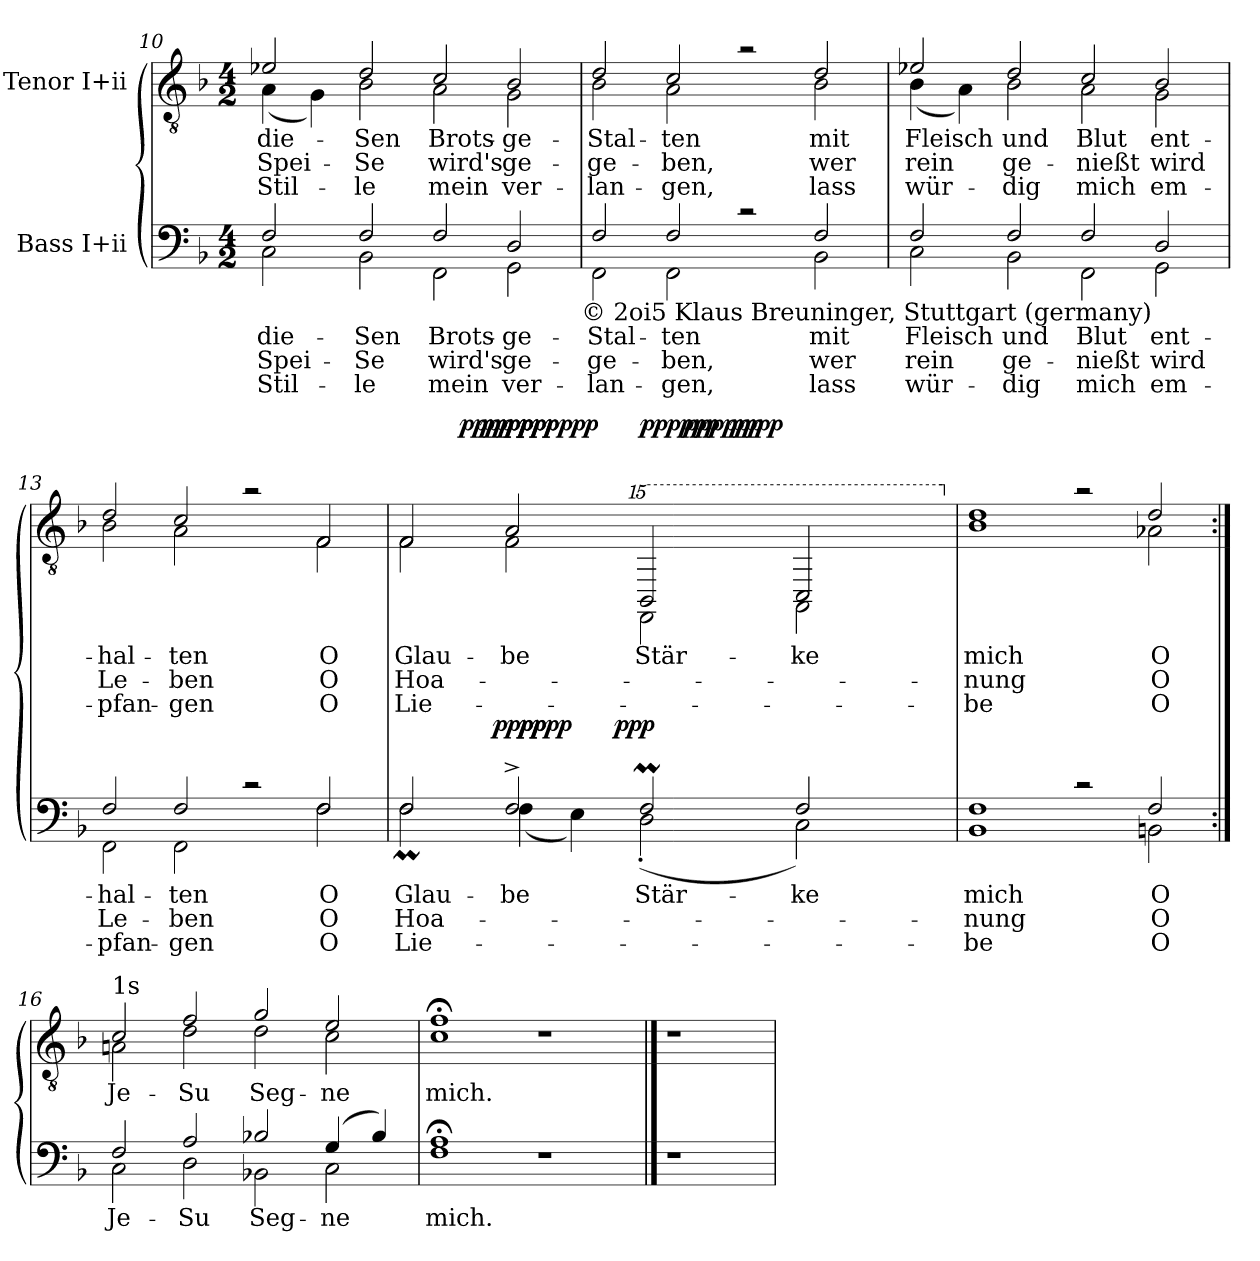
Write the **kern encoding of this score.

**kern	**text	**text	**text	**dynam	**kern	**text	**text	**text	**dynam
*part2	*part2	*part2	*part2	*part2	*part1	*part1	*part1	*part1	*part1
*staff2	*staff2	*staff2	*staff2	*staff2	*staff1	*staff1	*staff1	*staff1	*staff1
*I"Bass I+ii	*	*	*	*	*I"Tenor I+ii	*	*	*	*
*clefF4	*	*	*	*	*clefGv2	*	*	*	*
*k[b-]	*	*	*	*	*k[b-]	*	*	*	*
*F:	*	*	*	*	*F:	*	*	*	*
*M4/2	*	*	*	*	*M4/2	*	*	*	*
=10	=10	=10	=10	=10	=10	=10	=10	=10	=10
!	!LO:LY:a	!LO:LY:a	!LO:LY:a	!	!	!LO:LY:b	!LO:LY:b	!LO:LY:b	!
*^	*	*	*	*	*^	*	*	*	*
2F/	2C\	die-	Spei-	Stil-	.	2e-X/	(<4A\	die-	Spei-	Stil-	.
.	.	.	.	.	.	.	4G\)	.	.	.	.
!	!	!LO:LY:a	!LO:LY:a	!LO:LY:a	!	!	!	!LO:LY:b	!LO:LY:b	!LO:LY:b	!
2F/	2BB-\	-Sen	-Se	-le	.	2d/	2B-\	-Sen	-Se	-le	.
!	!	!LO:LY:a	!LO:LY:a	!LO:LY:a	!	!	!	!LO:LY:b	!LO:LY:b	!LO:LY:b	!
2F/	2FF\	Brots-	wird's	mein	.	2c/	2A\	Brots-	wird's	mein	.
!	!	!LO:LY:a	!LO:LY:a	!LO:LY:a	!	!	!	!LO:LY:b	!LO:LY:b	!LO:LY:b	!
2D/	2GG\	-ge-	ge-	ver-	.	2B-/	2G\	-ge-	ge-	ver-	.
!	!LO:TX:b:t=© 2oi5 Klaus Breuninger, Stuttgart (germany)	!	!	!	!	!	!	!	!	!	!
=11	=11	=11	=11	=11	=11	=11	=11	=11	=11	=11	=11
!	!	!LO:LY:a	!LO:LY:a	!LO:LY:a	!	!	!	!LO:LY:b	!LO:LY:b	!LO:LY:b	!
2F/	2FF\	-Stal-	-ge-	-lan-	.	2d/	2B-\	-Stal-	-ge-	-lan-	.
!	!	!LO:LY:a	!LO:LY:a	!LO:LY:a	!	!	!	!LO:LY:b	!LO:LY:b	!LO:LY:b	!
2F/	2FF\	-ten	-ben,	-gen,	.	2c/	2A\	-ten	-ben,	-gen,	.
2rc	2ryy	.	.	.	.	2ra	2ryy	.	.	.	.
!	!	!LO:LY:a	!LO:LY:a	!LO:LY:a	!	!	!	!LO:LY:b	!LO:LY:b	!LO:LY:b	!
2F/	2BB-\	mit	wer	lass	.	2d/	2B-\	mit	wer	lass	.
!!LO:PB:g=z	!!
=12	=12	=12	=12	=12	=12	=12	=12	=12	=12	=12	=12
!	!	!LO:LY:a	!LO:LY:a	!LO:LY:a	!	!	!	!LO:LY:b	!LO:LY:b	!LO:LY:b	!
2F/	2C\	Fleisch	rein	wür-	.	2e-X/	(<4B-\	Fleisch	rein	wür-	.
.	.	.	.	.	.	.	4A\)	.	.	.	.
!	!	!LO:LY:a	!LO:LY:a	!LO:LY:a	!	!	!	!LO:LY:b	!LO:LY:b	!LO:LY:b	!
2F/	2BB-\	und	ge-	-dig	.	2d/	2B-\	und	ge-	-dig	.
!	!	!LO:LY:a	!LO:LY:a	!LO:LY:a	!	!	!	!LO:LY:b	!LO:LY:b	!LO:LY:b	!
2F/	2FF\	Blut	-nießt	mich	.	2c/	2A\	Blut	-nießt	mich	.
!	!	!LO:LY:a	!LO:LY:a	!LO:LY:a	!	!	!	!LO:LY:b	!LO:LY:b	!LO:LY:b	!
2D/	2GG\	ent-	wird	em-	.	2B-/	2G\	ent-	wird	em-	.
=13	=13	=13	=13	=13	=13	=13	=13	=13	=13	=13	=13
!	!	!LO:LY:a	!LO:LY:a	!LO:LY:a	!	!	!	!LO:LY:b	!LO:LY:b	!LO:LY:b	!
2F/	2FF\	-hal-	Le-	-pfan-	.	2d/	2B-\	-hal-	Le-	-pfan-	.
!	!	!LO:LY:a	!LO:LY:a	!LO:LY:a	!	!	!	!LO:LY:b	!LO:LY:b	!LO:LY:b	!
2F/	2FF\	-ten	-ben	-gen	.	2c/	2A\	-ten	-ben	-gen	.
2rc	2ryy	.	.	.	.	2ra	2ryy	.	.	.	.
!	!	!LO:LY:a	!LO:LY:a	!LO:LY:a	!	!	!	!LO:LY:b	!LO:LY:b	!LO:LY:b	!
2F/	2F\	O	O	O	.	2F/	2F\	O	O	O	.
=14	=14	=14	=14	=14	=14	=14	=14	=14	=14	=14	=14
!	!	!LO:LY:a	!LO:LY:a	!LO:LY:a	!	!	!	!LO:LY:b	!LO:LY:b	!LO:LY:b	!
*^	*^	*	*	*	*	*^	*	*	*	*	*
*	*	*^	*	*	*	*	*	*	*	*^	*	*	*	*
*	*	*	*	*	*	*	*	*	*	*	*	*^	*	*	*	*
*	*	*	*	*	*	*	*	*	*	*	*	*	*^	*	*	*	*
*	*	*	*	*	*	*	*	*	*	*	*	*	*	*^	*	*	*	*
*	*	*	*	*	*	*	*	*	*	*	*	*	*	*	*^	*	*	*	*
2F/	2FM\	4...ryy	2ryy	2ryy	Glau-	Hoa-	Lie-	.	2F/	2F\	4.ryy	4..ryy	2ryy	2ryy	1ryy	1ryy	Glau-	Hoa-	Lie-	.
!	!	!	!	!	!	!	!	!	!	!	!	!	!	!	!	!	!	!	!	!LO:DY:a
.	.	.	.	.	.	.	.	.	.	.	1ryy	.	.	.	.	.	.	.	.	pppp
!	!	!	!	!	!	!	!	!	!	!	!	!	!	!	!	!	!	!	!	!LO:DY:a
.	.	.	.	.	.	.	.	.	.	.	.	1ryy	.	.	.	.	.	.	.	pppp
!	!	!	!	!	!	!	!	!LO:DY:a	!	!	!	!	!	!	!	!	!	!	!	!
.	.	1ryy	.	.	.	.	.	pppp	.	.	.	.	.	.	.	.	.	.	.	.
!	!	!	!	!	!LO:LY:a	!	!	!	!	!	!	!	!	!	!	!	!LO:LY:b	!	!	!LO:DY:b
2F^>/	(<4F\	.	32ryy	4ryy	-be	.	.	.	2A/	2F\	.	.	32ryy	8..ryy	.	.	-be	.	.	pppp
!	!	!	!	!	!	!	!	!LO:DY:a	!	!	!	!	!	!	!	!	!	!	!	!LO:DY:a
.	.	.	1ryy	.	.	.	.	pppp	.	.	.	.	1ryy	.	.	.	.	.	.	ppp
!	!	!	!	!	!	!	!	!	!	!	!	!	!	!	!	!	!	!	!	!LO:DY:b
.	.	.	.	.	.	.	.	.	.	.	.	.	.	1ryy	.	.	.	.	.	ppp
.	4E\)	.	.	8ryy	.	.	.	.	.	.	.	.	.	.	.	.	.	.	.	.
.	.	.	.	32ryy	.	.	.	.	.	.	.	.	.	.	.	.	.	.	.	.
!	!	!	!	!	!	!	!	!LO:DY:a	!	!	!	!	!	!	!	!	!	!	!	!
.	.	.	.	1ryy	.	.	.	ppp	.	.	.	.	.	.	.	.	.	.	.	.
!	!	!	!	!	!LO:LY:a	!	!	!	!	!	!	!	!	!	!	!	!	!	!	!
*	*	*	*	*	*	*	*	*	*15ma	*	*	*	*	*	*	*	*	*	*	*
!	!	!	!	!	!	!	!	!	!	!	!	!	!	!	!	!	!LO:LY:b	!	!	!LO:DY:b
2FM/	(<2D'<\	.	.	.	Stär-	.	.	.	2B-/	2F\	.	.	.	.	8ryy	4ryy	Stär-	.	.	pppppp
.	.	.	.	.	.	.	.	.	.	.	.	.	.	.	32ryy	.	.	.	.	.
!	!	!	!	!	!	!	!	!	!	!	!	!	!	!	!	!	!	!	!	!LO:DY:b
.	.	.	.	.	.	.	.	.	.	.	.	.	.	.	2ryy	.	.	.	.	pppppp
.	.	.	.	.	.	.	.	.	.	.	.	.	.	.	.	16ryy	.	.	.	.
!	!	!	!	!	!	!	!	!	!	!	!	!	!	!	!	!	!	!	!	!LO:DY:b
.	.	.	.	.	.	.	.	.	.	.	.	.	.	.	.	2ryy	.	.	.	pppp
.	.	.	.	.	.	.	.	.	.	.	2ryy	.	.	.	.	.	.	.	.	.
.	.	.	.	.	.	.	.	.	.	.	.	2ryy	.	.	.	.	.	.	.	.
.	.	2ryy	.	.	.	.	.	.	.	.	.	.	.	.	.	.	.	.	.	.
!	!	!	!	!	!LO:LY:a	!	!	!	!	!	!	!	!	!	!	!	!LO:LY:b	!	!	!
2F/	2C\)	.	.	.	-ke	.	.	.	2c/	2A\	.	.	.	.	.	.	-ke	.	.	.
.	.	.	4...ryy	.	.	.	.	.	.	.	.	.	4...ryy	.	.	.	.	.	.	.
.	.	.	.	.	.	.	.	.	.	.	.	.	.	.	4ryy	.	.	.	.	.
.	.	.	.	.	.	.	.	.	.	.	.	.	.	4ryy	.	.	.	.	.	.
.	.	.	.	.	.	.	.	.	.	.	.	.	.	.	.	8.ryy	.	.	.	.
.	.	.	.	.	.	.	.	.	.	.	8ryy	.	.	.	.	.	.	.	.	.
.	.	.	.	16.ryy	.	.	.	.	.	.	.	.	.	.	16.ryy	.	.	.	.	.
.	.	.	.	.	.	.	.	.	.	.	.	16ryy	.	.	.	.	.	.	.	.
.	.	32ryy	.	.	.	.	.	.	.	.	.	.	.	32ryy	.	.	.	.	.	.
=15	=15	=15	=15	=15	=15	=15	=15	=15	=15	=15	=15	=15	=15	=15	=15	=15	=15	=15	=15	=15
!	!	!	!	!	!LO:LY:a	!LO:LY:a	!LO:LY:a	!	!	!	!	!	!	!	!	!	!	!	!	!
*	*v	*v	*v	*v	*	*	*	*	*	*	*	*	*	*	*	*	*	*	*	*
*	*	*	*	*	*	*v	*v	*v	*v	*v	*v	*v	*v	*	*	*	*
*	*	*	*	*	*	*X15ma	*	*	*	*
*^	*^	*	*	*	*	*^	*	*	*	*
*	*	*^	*	*	*	*	*	*	*^	*	*	*	*
*	*	*	*	*	*	*	*	*	*	*	*^	*	*	*	*
*	*	*	*	*	*	*	*	*	*	*	*	*^	*	*	*	*
*	*	*	*	*	*	*	*	*	*	*	*	*	*^	*	*	*	*
*	*	*	*	*	*	*	*	*	*	*	*	*	*	*^	*	*	*	*
*	*	*	*	*	*	*	*	*	*	*	*	*	*	*	*^	*	*	*	*
!	!	!	!	!	!	!	!	!	!	!	!	!	!	!	!	!	!LO:LY:b	!LO:LY:b	!LO:LY:b	!
*	*v	*v	*v	*v	*	*	*	*	*	*	*	*	*	*	*	*	*	*	*	*
*	*	*	*	*	*	*	*v	*v	*v	*v	*v	*v	*v	*	*	*	*
1BB- 1F	1.ryy	mich	-nung	-be	.	1B- 1d	1.ryy	mich	-nung	-be	.
2rc	.	.	.	.	.	2ra	.	.	.	.	.
!	!	!LO:LY:a	!LO:LY:a	!LO:LY:a	!	!	!	!LO:LY:b	!LO:LY:b	!LO:LY:b	!
2F/	2BBn\	O	O	O	.	2d/	2A-X\	O	O	O	.
!!LO:LB:g=z	!!
=16:|!	=16:|!	=16:|!	=16:|!	=16:|!	=16:|!	=16:|!	=16:|!	=16:|!	=16:|!	=16:|!	=16:|!
!	!	!	!	!	!	!LO:TX:a:t=1s	!	!	!	!	!
!	!	!LO:LY:a	!	!	!	!	!	!LO:LY:b	!	!	!
2F/	2C\	Je-	.	.	.	2c/	2An\	Je-	.	.	.
!	!	!LO:LY:a	!	!	!	!	!	!LO:LY:b	!	!	!
2A/	2D\	-Su	.	.	.	2f/	2d\	-Su	.	.	.
!	!	!LO:LY:a	!	!	!	!	!	!LO:LY:b	!	!	!
2B-X/	2BB-X\	Seg-	.	.	.	2g/	2d\	Seg-	.	.	.
!	!	!LO:LY:a	!	!	!	!	!	!LO:LY:b	!	!	!
(4G/	2C\	-ne	.	.	.	2e/	2c\	-ne	.	.	.
4B-/)	.	.	.	.	.	.	.	.	.	.	.
*v	*v	*	*	*	*	*	*	*	*	*	*
*	*	*	*	*	*v	*v	*	*	*	*
=17	=17	=17	=17	=17	=17	=17	=17	=17	=17
!	!LO:LY:a	!	!	!	!	!LO:LY:b	!	!	!
1F;< 1A;<	mich.	.	.	.	1c;< 1f;<	mich.	.	.	.
1r	.	.	.	.	1r	.	.	.	.
==18	==18	==18	==18	==18	==18	==18	==18	==18	==18
1r	.	.	.	.	1r	.	.	.	.
=	=	=	=	=	=	=	=	=	=
*-	*-	*-	*-	*-	*-	*-	*-	*-	*-
